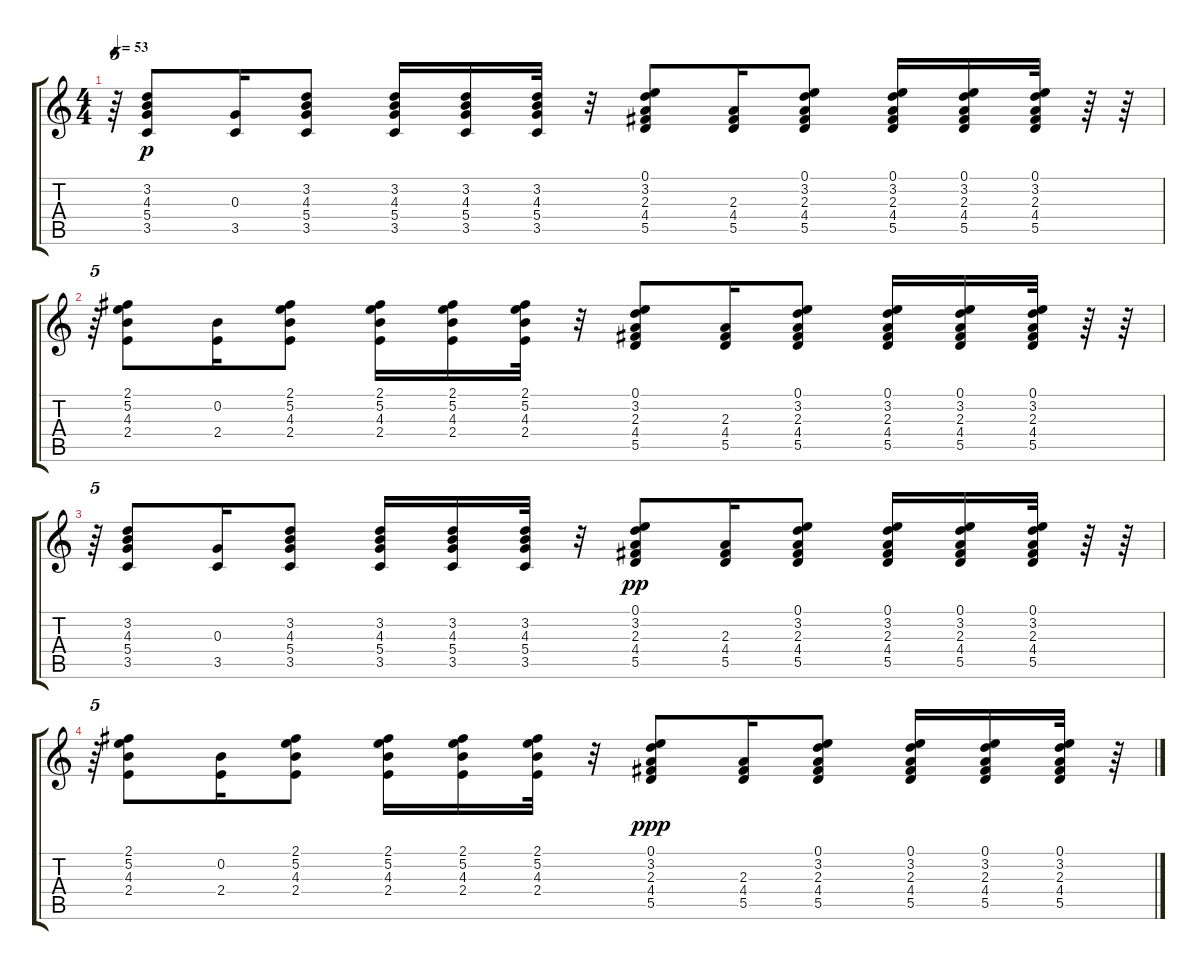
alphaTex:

\track "" {instrument acousticguitarsteel}
\staff {score tabs}
\tuning (E4 B3 G3 D3 A2 E2) {hide}
\ts (4 4)
\tempo 53
\clef g2
\ks c
r.64{tu (5 4) dy p} (3.2 4.3 5.4 3.5).8 (0.3 3.5).16 (3.2 4.3 5.4 3.5).8 (3.2 4.3 5.4 3.5).16 (3.2 4.3 5.4 3.5).16 (3.2 4.3 5.4 3.5).32 r.32 (0.1 3.2 2.3 4.4 5.5).8 (2.3 4.4 5.5).16 (0.1 3.2 2.3 4.4 5.5).8 (0.1 3.2 2.3 4.4 5.5).16 (0.1 3.2 2.3 4.4 5.5).16 (0.1 3.2 2.3 4.4 5.5).32 r.64 r.64 |
r.64{tu (5 4)} (2.1 5.2 4.3 2.4).8 (0.2 2.4).16 (2.1 5.2 4.3 2.4).8 (2.1 5.2 4.3 2.4).16 (2.1 5.2 4.3 2.4).16 (2.1 5.2 4.3 2.4).32 r.32 (0.1 3.2 2.3 4.4 5.5).8 (2.3 4.4 5.5).16 (0.1 3.2 2.3 4.4 5.5).8 (0.1 3.2 2.3 4.4 5.5).16 (0.1 3.2 2.3 4.4 5.5).16 (0.1 3.2 2.3 4.4 5.5).32 r.64 r.64 |
r.64{tu (5 4)} (3.2 4.3 5.4 3.5).8 (0.3 3.5).16 (3.2 4.3 5.4 3.5).8 (3.2 4.3 5.4 3.5).16 (3.2 4.3 5.4 3.5).16 (3.2 4.3 5.4 3.5).32 r.32 (0.1 3.2 2.3 4.4 5.5).8{dy pp} (2.3 4.4 5.5).16 (0.1 3.2 2.3 4.4 5.5).8 (0.1 3.2 2.3 4.4 5.5).16 (0.1 3.2 2.3 4.4 5.5).16 (0.1 3.2 2.3 4.4 5.5).32 r.64 r.64 |
r.64{tu (5 4)} (2.1 5.2 4.3 2.4).8 (0.2 2.4).16 (2.1 5.2 4.3 2.4).8 (2.1 5.2 4.3 2.4).16 (2.1 5.2 4.3 2.4).16 (2.1 5.2 4.3 2.4).32 r.32 (0.1 3.2 2.3 4.4 5.5).8{dy ppp} (2.3 4.4 5.5).16 (0.1 3.2 2.3 4.4 5.5).8 (0.1 3.2 2.3 4.4 5.5).16 (0.1 3.2 2.3 4.4 5.5).16 (0.1 3.2 2.3 4.4 5.5).32 r.64
